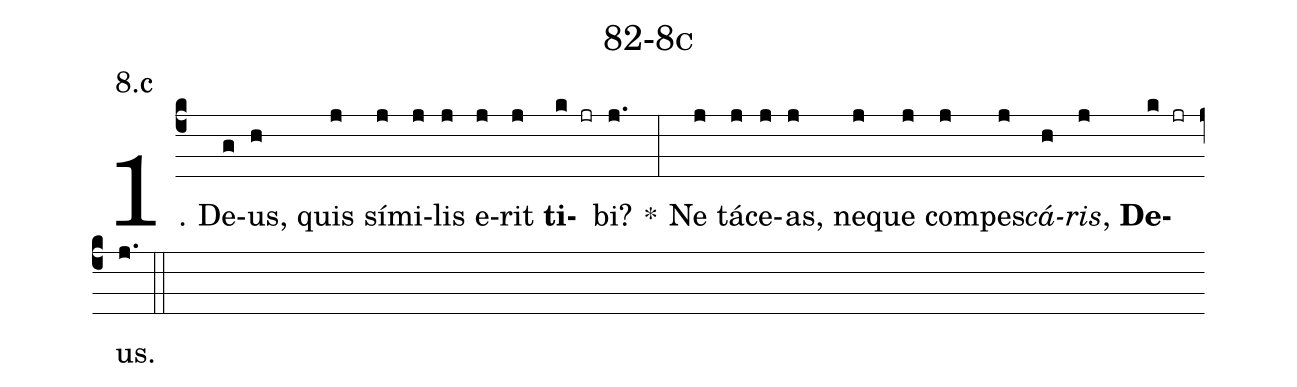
name: 82-8c;
annotation: 8.c;
%%
(c4)1. De(g)us,(h) quis(j) sí(j)mi(j)lis(j) e(j)rit(j) <b>ti</b>(k jr)bi?(j.) *(:) Ne(j) tá(j)ce(j)as,(j) ne(j)que(j) com(j)pes(j)<i>cá</i>(h)<i>ris</i>,(j) <b>De</b>(k jr)us.(j.) (::)
